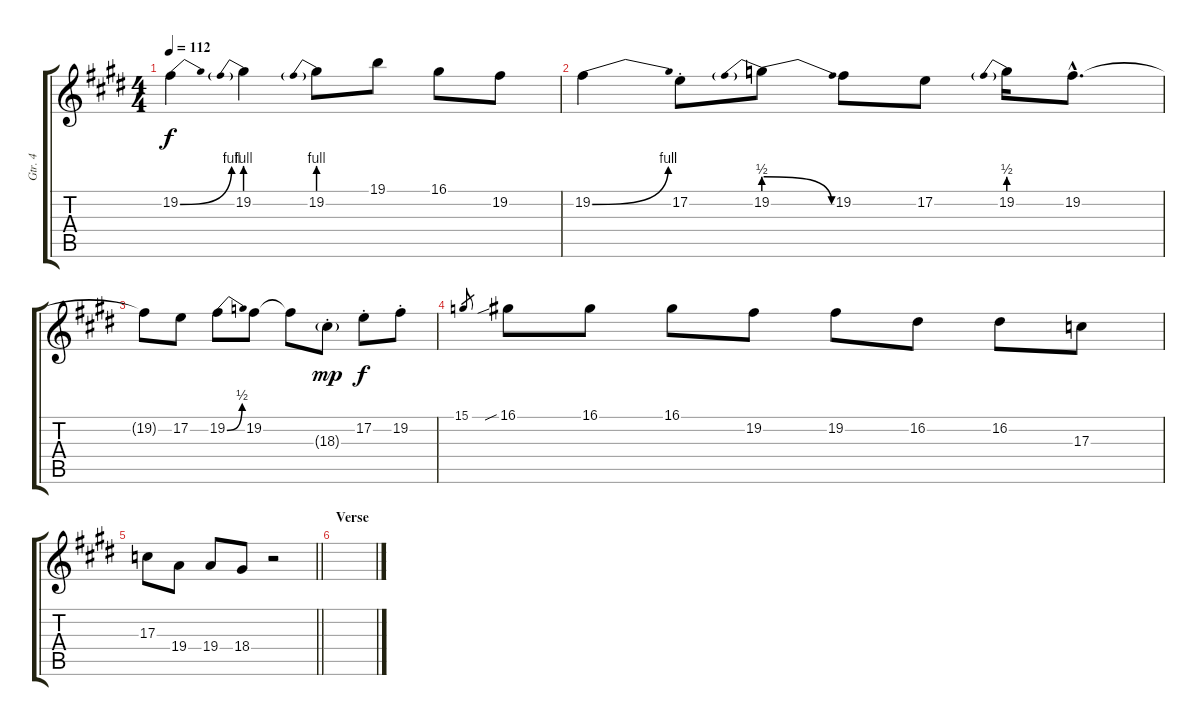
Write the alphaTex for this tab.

\track ("Gtr. 4" "Gtr. 4") {instrument flute}
\staff {score tabs}
\tuning (E4 B3 G3 D3 A2 E2) {hide}
\ts (4 4)
\tempo 112
\clef g2
\ks e
19.2{be (bend 0 0 60 4)}.4{dy f} 19.2{be (prebend 0 4 60 4)}.4 19.2{be (prebend 0 4 60 4)}.8 19.1.8 16.1.8 19.2.8 |
19.2{be (bend 0 0 60 4)}.4 17.2{st}.8 19.2{be (prebendrelease 0 2 60 0)}.8 19.2.8 17.2.8 19.2{be (prebend 0 2 60 2)}.16 19.2{hac}.8{d} |
19.2{t}.8 17.2.8 19.2{be (bend 0 0 60 2)}.8 19.2.8 19.2{t}.8 18.3{g st}.8{dy mp} 17.2{st}.8{dy f} 19.2{st}.8 |
15.1.8{gr} 16.1{sib}.8 16.1.8 16.1.8 19.2.8 19.2.8 16.2.8 16.2.8 17.3.8 |
\barLineRight lightlight
17.3.8 19.4.8 19.4.8 18.4.8 r.2 |
\section ("" "Verse")
